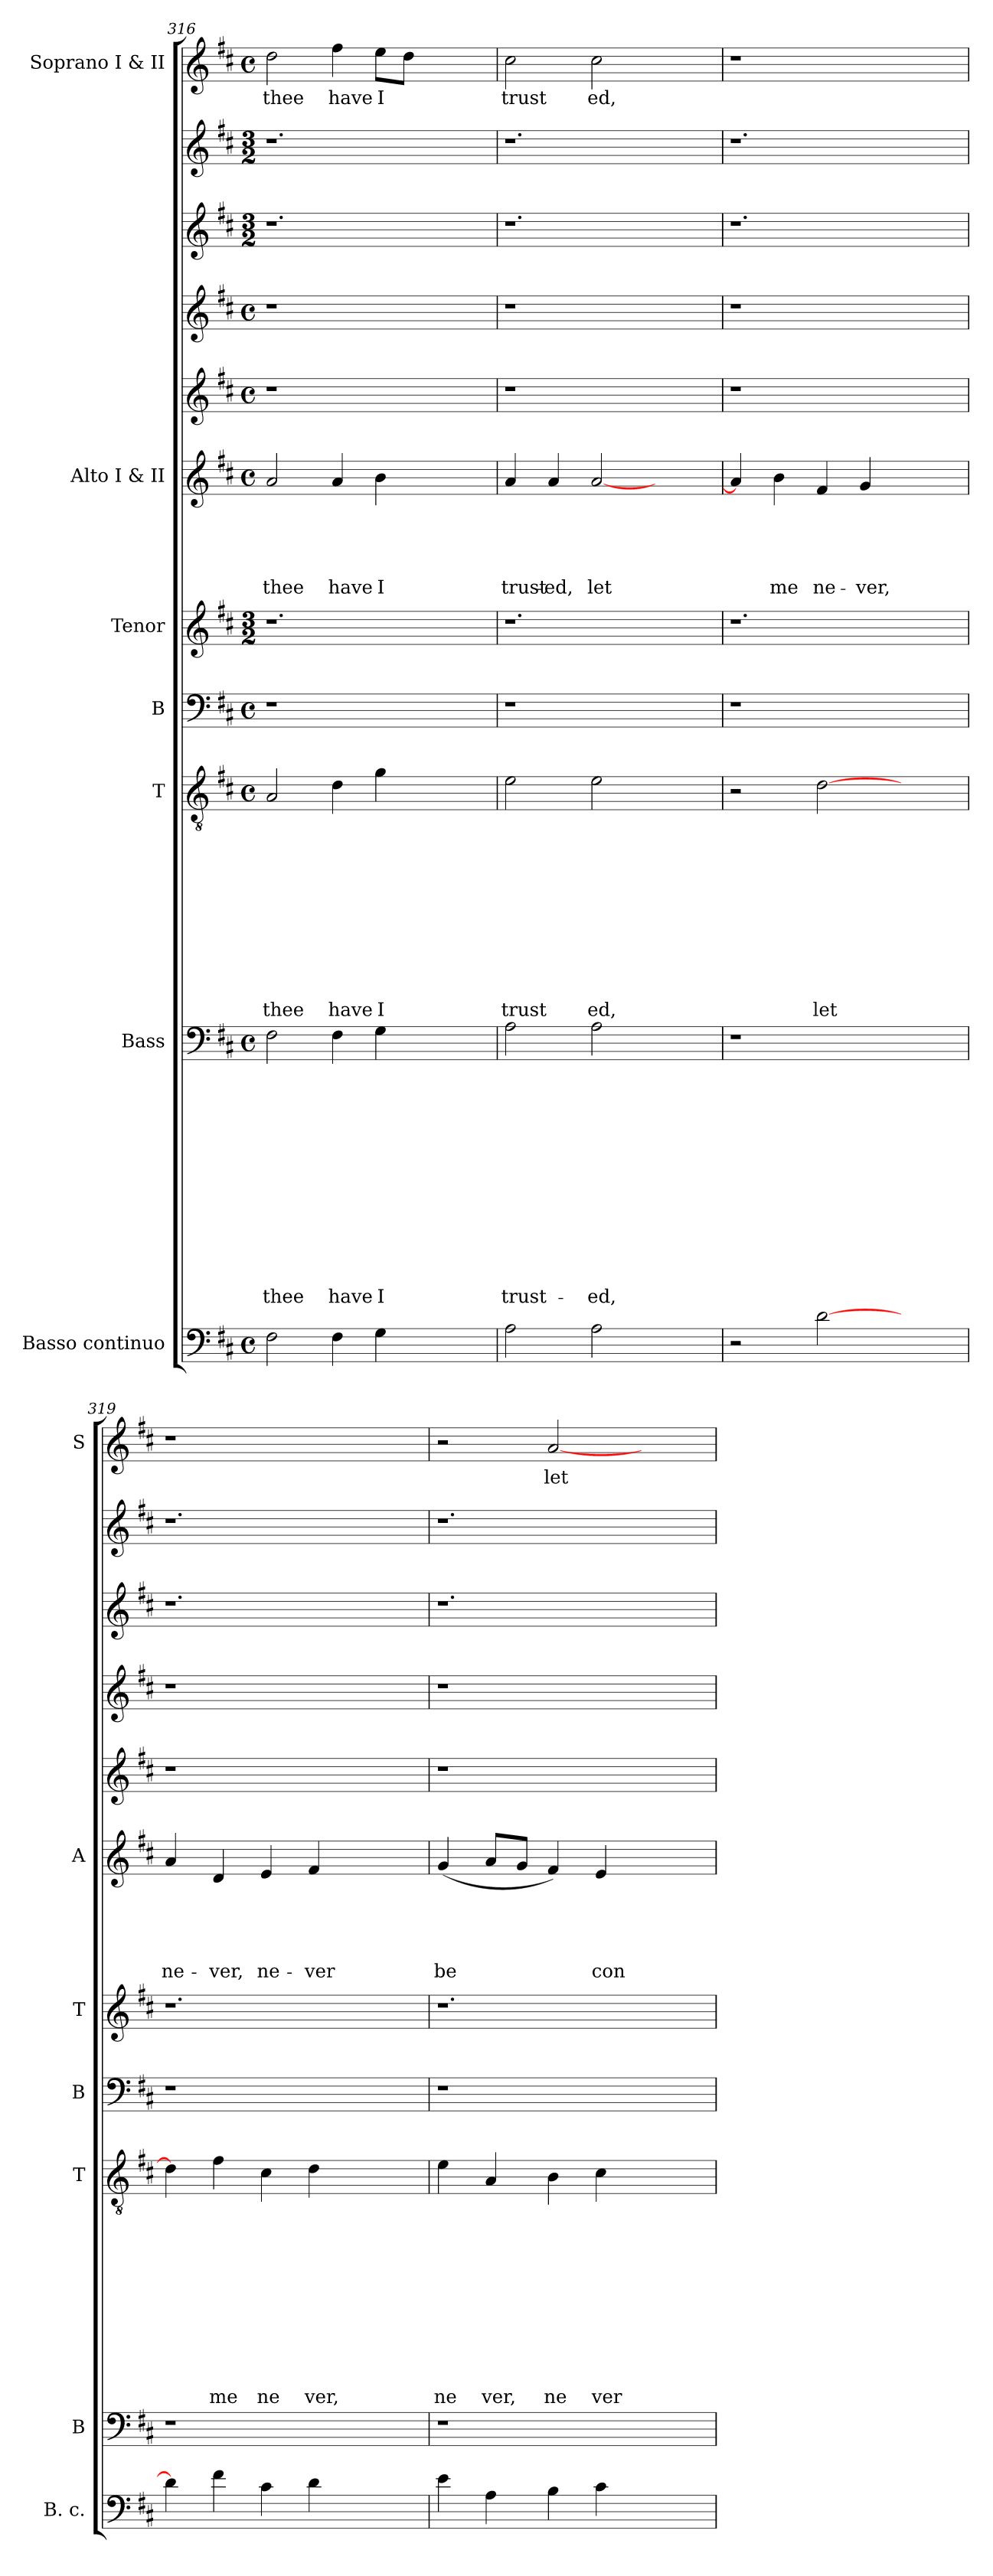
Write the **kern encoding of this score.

**kern	**kern	**text	**text	**text	**text	**text	**text	**text	**text	**text	**text	**text	**text	**text	**kern	**text	**text	**text	**text	**text	**text	**text	**text	**text	**text	**text	**kern	**kern	**kern	**text	**text	**text	**text	**text	**kern	**kern	**kern	**kern	**kern	**text
*part11	*part10	*part10	*part10	*part10	*part10	*part10	*part10	*part10	*part10	*part10	*part10	*part10	*part10	*part10	*part9	*part9	*part9	*part9	*part9	*part9	*part9	*part9	*part9	*part9	*part9	*part9	*part8	*part7	*part6	*part6	*part6	*part6	*part6	*part6	*part5	*part4	*part3	*part2	*part1	*part1
*staff11	*staff10	*staff10	*staff10	*staff10	*staff10	*staff10	*staff10	*staff10	*staff10	*staff10	*staff10	*staff10	*staff10	*staff10	*staff9	*staff9	*staff9	*staff9	*staff9	*staff9	*staff9	*staff9	*staff9	*staff9	*staff9	*staff9	*staff8	*staff7	*staff6	*staff6	*staff6	*staff6	*staff6	*staff6	*staff5	*staff4	*staff3	*staff2	*staff1	*staff1
*I"Basso continuo	*I"Bass	*	*	*	*	*	*	*	*	*	*	*	*	*	*I"T	*	*	*	*	*	*	*	*	*	*	*	*I"B	*I"Tenor	*I"Alto I & II	*	*	*	*	*	*	*	*	*	*I"Soprano I & II	*
*I'B. c.	*I'B	*	*	*	*	*	*	*	*	*	*	*	*	*	*I'T	*	*	*	*	*	*	*	*	*	*	*	*I'B	*I'T	*I'A	*	*	*	*	*	*	*	*	*	*I'S	*
*clefF4	*clefF4	*	*	*	*	*	*	*	*	*	*	*	*	*	*clefGv2	*	*	*	*	*	*	*	*	*	*	*	*clefF4	*clefG2	*clefG2	*	*	*	*	*	*clefG2	*clefG2	*clefG2	*clefG2	*clefG2	*
*ITrd7c12	*	*	*	*	*	*	*	*	*	*	*	*	*	*	*	*	*	*	*	*	*	*	*	*	*	*	*	*	*	*	*	*	*	*	*	*	*	*	*	*
*k[f#c#]	*k[f#c#]	*	*	*	*	*	*	*	*	*	*	*	*	*	*k[f#c#]	*	*	*	*	*	*	*	*	*	*	*	*k[f#c#]	*k[f#c#]	*k[f#c#]	*	*	*	*	*	*k[f#c#]	*k[f#c#]	*k[f#c#]	*k[f#c#]	*k[f#c#]	*
*D:	*D:	*	*	*	*	*	*	*	*	*	*	*	*	*	*D:	*	*	*	*	*	*	*	*	*	*	*	*D:	*D:	*D:	*	*	*	*	*	*D:	*D:	*D:	*D:	*D:	*
*M4/4	*M4/4	*	*	*	*	*	*	*	*	*	*	*	*	*	*M4/4	*	*	*	*	*	*	*	*	*	*	*	*M4/4	*M3/2	*M4/4	*	*	*	*	*	*M4/4	*M4/4	*M3/2	*M3/2	*M4/4	*
*met(c)	*met(c)	*	*	*	*	*	*	*	*	*	*	*	*	*	*met(c)	*	*	*	*	*	*	*	*	*	*	*	*met(c)	*	*met(c)	*	*	*	*	*	*met(c)	*met(c)	*	*	*met(c)	*
=316	=316	=316	=316	=316	=316	=316	=316	=316	=316	=316	=316	=316	=316	=316	=316	=316	=316	=316	=316	=316	=316	=316	=316	=316	=316	=316	=316	=316	=316	=316	=316	=316	=316	=316	=316	=316	=316	=316	=316	=316
!	!	!	!	!	!	!	!	!	!	!	!	!	!	!LO:LY:b	!	!	!	!	!	!	!	!	!	!	!	!LO:LY:b	!	!	!	!	!	!	!	!LO:LY:b	!	!	!	!	!	!LO:LY:b
2FF#\	2F#\	.	.	.	.	.	.	.	.	.	.	.	.	thee	2A/	.	.	.	.	.	.	.	.	.	.	thee	1r	1.r	2a/	.	.	.	.	thee	1r	1r	1.r	1.r	2dd\	thee
!	!	!	!	!	!	!	!	!	!	!	!	!	!	!LO:LY:b	!	!	!	!	!	!	!	!	!	!	!	!LO:LY:b	!	!	!	!	!	!	!	!LO:LY:b	!	!	!	!	!	!LO:LY:b
4FF#\	4F#\	.	.	.	.	.	.	.	.	.	.	.	.	have	4d\	.	.	.	.	.	.	.	.	.	.	have	.	.	4a/	.	.	.	.	have	.	.	.	.	4ff#\	have
!	!	!	!	!	!	!	!	!	!	!	!	!	!	!LO:LY:b	!	!	!	!	!	!	!	!	!	!	!	!LO:LY:b	!	!	!	!	!	!	!	!LO:LY:b	!	!	!	!	!	!LO:LY:b:rj
4GG\	4G\	.	.	.	.	.	.	.	.	.	.	.	.	I	4g\	.	.	.	.	.	.	.	.	.	.	I	.	.	4b\	.	.	.	.	I	.	.	.	.	8ee\L	I
.	.	.	.	.	.	.	.	.	.	.	.	.	.	.	.	.	.	.	.	.	.	.	.	.	.	.	.	.	.	.	.	.	.	.	.	.	.	.	8dd\J	.
2ryy	2ryy	.	.	.	.	.	.	.	.	.	.	.	.	.	2ryy	.	.	.	.	.	.	.	.	.	.	.	2ryy	.	2ryy	.	.	.	.	.	2ryy	2ryy	.	.	2ryy	.
=317	=317	=317	=317	=317	=317	=317	=317	=317	=317	=317	=317	=317	=317	=317	=317	=317	=317	=317	=317	=317	=317	=317	=317	=317	=317	=317	=317	=317	=317	=317	=317	=317	=317	=317	=317	=317	=317	=317	=317	=317
!	!	!	!	!	!	!	!	!	!	!	!	!	!	!LO:LY:b	!	!	!	!	!	!	!	!	!	!	!	!LO:LY:b	!	!	!	!	!	!	!	!LO:LY:b	!	!	!	!	!	!LO:LY:b
2AA\	2A\	.	.	.	.	.	.	.	.	.	.	.	.	trust-	2e\	.	.	.	.	.	.	.	.	.	.	trust	1r	1.r	4a/	.	.	.	.	trust-	1r	1r	1.r	1.r	2cc#\	trust
!	!	!	!	!	!	!	!	!	!	!	!	!	!	!	!	!	!	!	!	!	!	!	!	!	!	!	!	!	!	!	!	!	!	!LO:LY:b	!	!	!	!	!	!
.	.	.	.	.	.	.	.	.	.	.	.	.	.	.	.	.	.	.	.	.	.	.	.	.	.	.	.	.	4a/	.	.	.	.	-ed,	.	.	.	.	.	.
!	!	!	!	!	!	!	!	!	!	!	!	!	!	!LO:LY:b	!	!	!	!	!	!	!	!	!	!	!	!LO:LY:b	!	!	!	!	!	!	!	!LO:LY:b	!	!	!	!	!	!LO:LY:b
2AA\	2A\	.	.	.	.	.	.	.	.	.	.	.	.	-ed,	2e\	.	.	.	.	.	.	.	.	.	.	ed,	.	.	[<2a/	.	.	.	.	let	.	.	.	.	2cc#\	ed,
2ryy	2ryy	.	.	.	.	.	.	.	.	.	.	.	.	.	2ryy	.	.	.	.	.	.	.	.	.	.	.	2ryy	.	2ryy	.	.	.	.	.	2ryy	2ryy	.	.	2ryy	.
=318	=318	=318	=318	=318	=318	=318	=318	=318	=318	=318	=318	=318	=318	=318	=318	=318	=318	=318	=318	=318	=318	=318	=318	=318	=318	=318	=318	=318	=318	=318	=318	=318	=318	=318	=318	=318	=318	=318	=318	=318
2r	1r	.	.	.	.	.	.	.	.	.	.	.	.	.	2r	.	.	.	.	.	.	.	.	.	.	.	1r	1.r	4a/]	.	.	.	.	.	1r	1r	1.r	1.r	1r	.
!	!	!	!	!	!	!	!	!	!	!	!	!	!	!	!	!	!	!	!	!	!	!	!	!	!	!	!	!	!	!	!	!	!	!LO:LY:b	!	!	!	!	!	!
.	.	.	.	.	.	.	.	.	.	.	.	.	.	.	.	.	.	.	.	.	.	.	.	.	.	.	.	.	4b\	.	.	.	.	me	.	.	.	.	.	.
!	!	!	!	!	!	!	!	!	!	!	!	!	!	!	!	!	!	!	!	!	!	!	!	!	!	!LO:LY:b	!	!	!	!	!	!	!	!LO:LY:b	!	!	!	!	!	!
[>2D\	.	.	.	.	.	.	.	.	.	.	.	.	.	.	[>2d\	.	.	.	.	.	.	.	.	.	.	let	.	.	4f#/	.	.	.	.	ne-	.	.	.	.	.	.
!	!	!	!	!	!	!	!	!	!	!	!	!	!	!	!	!	!	!	!	!	!	!	!	!	!	!	!	!	!	!	!	!	!	!LO:LY:b	!	!	!	!	!	!
.	.	.	.	.	.	.	.	.	.	.	.	.	.	.	.	.	.	.	.	.	.	.	.	.	.	.	.	.	4g/	.	.	.	.	-ver,	.	.	.	.	.	.
2ryy	2ryy	.	.	.	.	.	.	.	.	.	.	.	.	.	2ryy	.	.	.	.	.	.	.	.	.	.	.	2ryy	.	2ryy	.	.	.	.	.	2ryy	2ryy	.	.	2ryy	.
=319	=319	=319	=319	=319	=319	=319	=319	=319	=319	=319	=319	=319	=319	=319	=319	=319	=319	=319	=319	=319	=319	=319	=319	=319	=319	=319	=319	=319	=319	=319	=319	=319	=319	=319	=319	=319	=319	=319	=319	=319
!	!	!	!	!	!	!	!	!	!	!	!	!	!	!	!	!	!	!	!	!	!	!	!	!	!	!	!	!	!	!	!	!	!	!LO:LY:b	!	!	!	!	!	!
4D\]	1r	.	.	.	.	.	.	.	.	.	.	.	.	.	4d\]	.	.	.	.	.	.	.	.	.	.	.	1r	1.r	4a/	.	.	.	.	ne-	1r	1r	1.r	1.r	1r	.
!	!	!	!	!	!	!	!	!	!	!	!	!	!	!	!	!	!	!	!	!	!	!	!	!	!	!LO:LY:b	!	!	!	!	!	!	!	!LO:LY:b	!	!	!	!	!	!
4F#\	.	.	.	.	.	.	.	.	.	.	.	.	.	.	4f#\	.	.	.	.	.	.	.	.	.	.	me	.	.	4d/	.	.	.	.	-ver,	.	.	.	.	.	.
!	!	!	!	!	!	!	!	!	!	!	!	!	!	!	!	!	!	!	!	!	!	!	!	!	!	!LO:LY:b	!	!	!	!	!	!	!	!LO:LY:b	!	!	!	!	!	!
4C#\	.	.	.	.	.	.	.	.	.	.	.	.	.	.	4c#\	.	.	.	.	.	.	.	.	.	.	ne	.	.	4e/	.	.	.	.	ne-	.	.	.	.	.	.
!	!	!	!	!	!	!	!	!	!	!	!	!	!	!	!	!	!	!	!	!	!	!	!	!	!	!LO:LY:b	!	!	!	!	!	!	!	!LO:LY:b	!	!	!	!	!	!
4D\	.	.	.	.	.	.	.	.	.	.	.	.	.	.	4d\	.	.	.	.	.	.	.	.	.	.	ver,	.	.	4f#/	.	.	.	.	-ver	.	.	.	.	.	.
2ryy	2ryy	.	.	.	.	.	.	.	.	.	.	.	.	.	2ryy	.	.	.	.	.	.	.	.	.	.	.	2ryy	.	2ryy	.	.	.	.	.	2ryy	2ryy	.	.	2ryy	.
=320	=320	=320	=320	=320	=320	=320	=320	=320	=320	=320	=320	=320	=320	=320	=320	=320	=320	=320	=320	=320	=320	=320	=320	=320	=320	=320	=320	=320	=320	=320	=320	=320	=320	=320	=320	=320	=320	=320	=320	=320
!	!	!	!	!	!	!	!	!	!	!	!	!	!	!	!	!	!	!	!	!	!	!	!	!	!	!LO:LY:b	!	!	!	!	!	!	!	!LO:LY:b	!	!	!	!	!	!
4E\	1r	.	.	.	.	.	.	.	.	.	.	.	.	.	4e\	.	.	.	.	.	.	.	.	.	.	ne	1r	1.r	(<4g/	.	.	.	.	be	1r	1r	1.r	1.r	2r	.
!	!	!	!	!	!	!	!	!	!	!	!	!	!	!	!	!	!	!	!	!	!	!	!	!	!	!LO:LY:b	!	!	!	!	!	!	!	!	!	!	!	!	!	!
4AA\	.	.	.	.	.	.	.	.	.	.	.	.	.	.	4A/	.	.	.	.	.	.	.	.	.	.	ver,	.	.	8a/L	.	.	.	.	.	.	.	.	.	.	.
.	.	.	.	.	.	.	.	.	.	.	.	.	.	.	.	.	.	.	.	.	.	.	.	.	.	.	.	.	8g/J	.	.	.	.	.	.	.	.	.	.	.
!	!	!	!	!	!	!	!	!	!	!	!	!	!	!	!	!	!	!	!	!	!	!	!	!	!	!LO:LY:b	!	!	!	!	!	!	!	!	!	!	!	!	!	!LO:LY:b
4BB\	.	.	.	.	.	.	.	.	.	.	.	.	.	.	4B\	.	.	.	.	.	.	.	.	.	.	ne	.	.	4f#/)	.	.	.	.	.	.	.	.	.	[>2a/	let
!	!	!	!	!	!	!	!	!	!	!	!	!	!	!	!	!	!	!	!	!	!	!	!	!	!	!LO:LY:b	!	!	!	!	!	!	!	!LO:LY:b	!	!	!	!	!	!
4C#\	.	.	.	.	.	.	.	.	.	.	.	.	.	.	4c#\	.	.	.	.	.	.	.	.	.	.	ver	.	.	4e/	.	.	.	.	con-	.	.	.	.	.	.
2ryy	2ryy	.	.	.	.	.	.	.	.	.	.	.	.	.	2ryy	.	.	.	.	.	.	.	.	.	.	.	2ryy	.	2ryy	.	.	.	.	.	2ryy	2ryy	.	.	2ryy	.
=	=	=	=	=	=	=	=	=	=	=	=	=	=	=	=	=	=	=	=	=	=	=	=	=	=	=	=	=	=	=	=	=	=	=	=	=	=	=	=	=
*-	*-	*-	*-	*-	*-	*-	*-	*-	*-	*-	*-	*-	*-	*-	*-	*-	*-	*-	*-	*-	*-	*-	*-	*-	*-	*-	*-	*-	*-	*-	*-	*-	*-	*-	*-	*-	*-	*-	*-	*-
